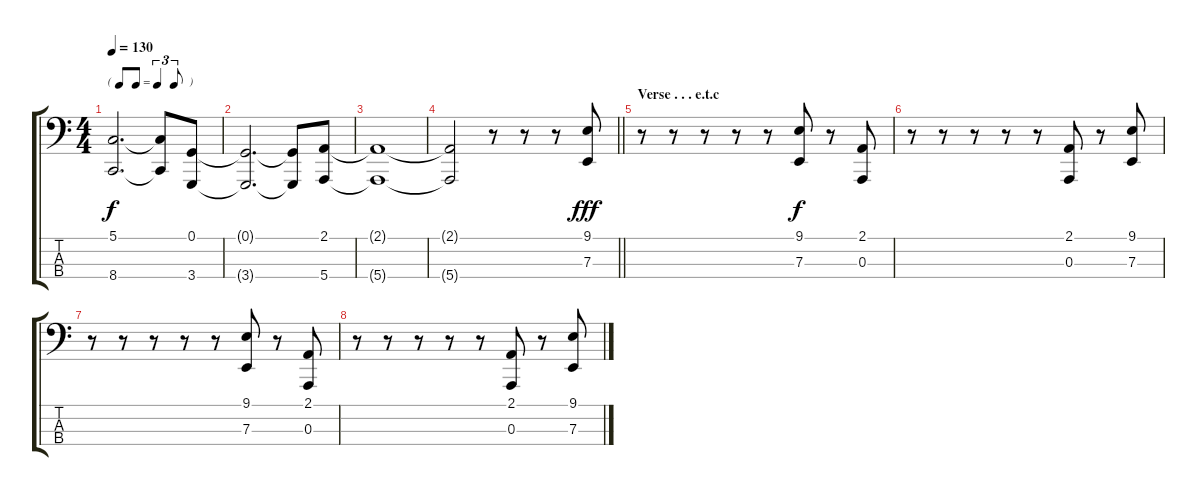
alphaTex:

\track "" {instrument brightacousticpiano}
\staff {score tabs}
\tuning (G2 D2 A1 E1) {hide}
\ts (4 4)
\tf triplet8th
\tempo 130
\clef f4
\ks c
(5.1{t} 8.4{t}).2{d dy f} (5.1{t} 8.4{t}).8 (0.1 3.4).8 |
(0.1{t} 3.4{t}).2{d} (0.1{t} 3.4{t}).8 (2.1 5.4).8 |
(2.1{t} 5.4{t}).1 |
\barLineRight lightlight
(2.1{t} 5.4{t}).2 r.8 r.8 r.8 (9.1 7.3).8{dy fff} |
\section ("" "Verse . . . e.t.c")
r.8{volume 0} r.8 r.8 r.8 r.8 (9.1 7.3).8{dy f} r.8 (2.1 0.3).8 |
r.8 r.8 r.8 r.8 r.8 (2.1 0.3).8 r.8 (9.1 7.3).8 |
r.8 r.8 r.8 r.8 r.8 (9.1 7.3).8 r.8 (2.1 0.3).8 |
r.8 r.8 r.8 r.8 r.8 (2.1 0.3).8 r.8 (9.1 7.3).8
